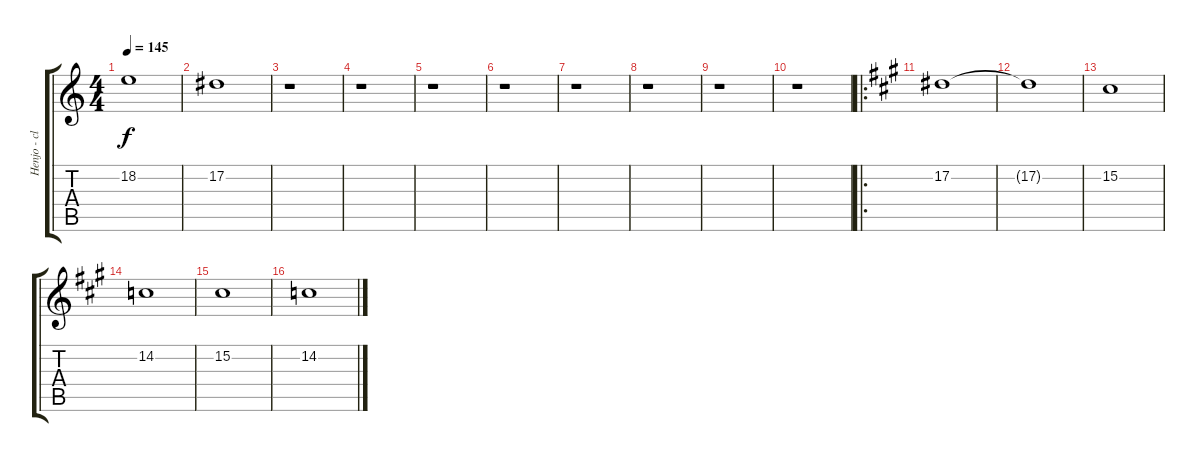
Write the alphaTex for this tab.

\track ("Henjo - clavier" "Henjo - cl") {instrument stringensemble1}
\staff {score tabs}
\tuning (Eb4 Bb3 Gb3 Db3 Ab2 Eb2) {hide}
\ts (4 4)
\tempo 145
\clef g2
\ks c
18.2.1{dy f} |
17.2.1 |
r.1 |
r.1 |
r.1 |
r.1 |
r.1 |
r.1 |
r.1 |
r.1 |
\ro
\ks a
17.2.1 |
17.2{t}.1 |
15.2.1 |
14.2.1 |
15.2.1 |
14.2.1
